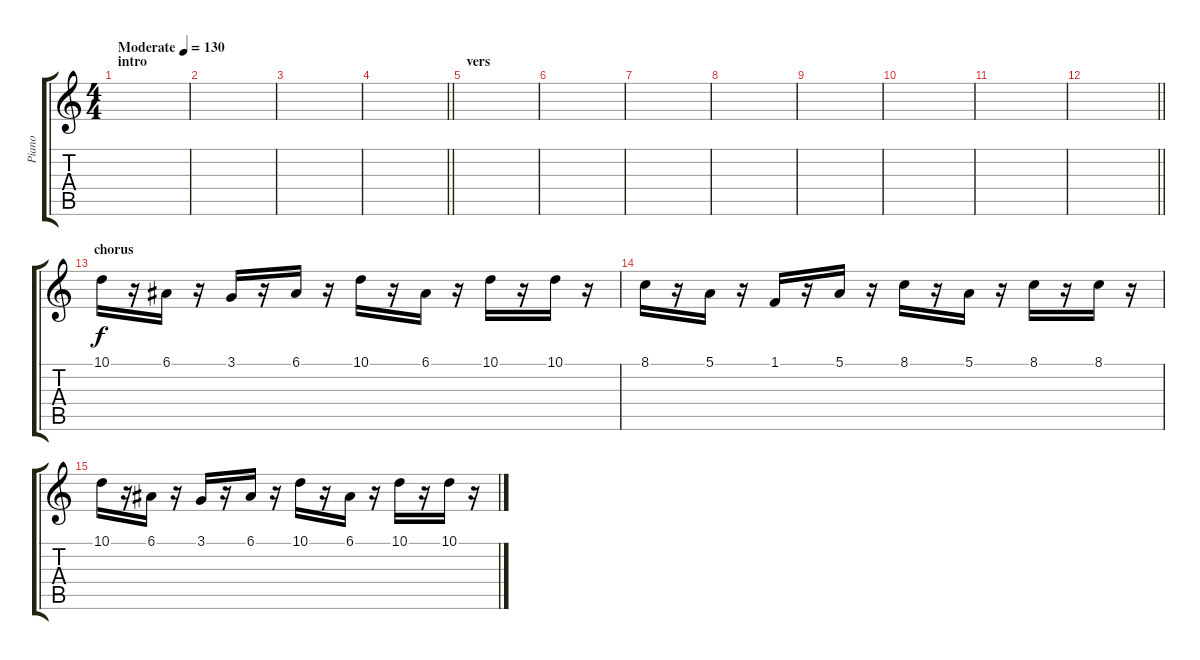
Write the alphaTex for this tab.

\track ("Piano" "Piano") {instrument electricgrandpiano}
\staff {score tabs}
\tuning (E4 B3 G3 D3 A2 E2) {hide}
\ts (4 4)
\section ("" "intro")
\tempo (130 "Moderate")
\clef g2
\ks c
|
|
|
\barLineRight lightlight
|
\section ("" "vers")
|
|
|
|
|
|
|
\barLineRight lightlight
|
\section ("" "chorus")
10.1.16 r.16 6.1.16 r.16 3.1.16 r.16 6.1.16 r.16 10.1.16 r.16 6.1.16 r.16 10.1.16 r.16 10.1.16 r.16 |
8.1.16 r.16 5.1.16 r.16 1.1.16 r.16 5.1.16 r.16 8.1.16 r.16 5.1.16 r.16 8.1.16 r.16 8.1.16 r.16 |
10.1.16 r.16 6.1.16 r.16 3.1.16 r.16 6.1.16 r.16 10.1.16 r.16 6.1.16 r.16 10.1.16 r.16 10.1.16 r.16
